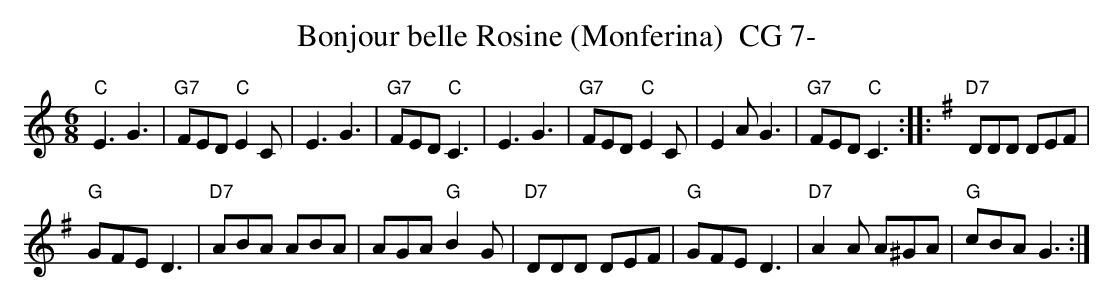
X:1
T:Bonjour belle Rosine (Monferina)  CG 7-
M:6/8
L:1/8
K:C %%MIDI gchordon
"C"E3G3 | "G7"FED "C"E2C | E3G3 | "G7"FED"C"C3 | E3G3 | "G7"FED "C"E2C | E2AG3 | "G7"FED"C"C3 :: [K:G] "D7"DDD DEF |
"G"GFED3 | "D7"ABA ABA | AGA "G"B2G | "D7"DDD DEF | "G"GFED3 | "D7"A2A A^GA | "G"cBAG3 :|
